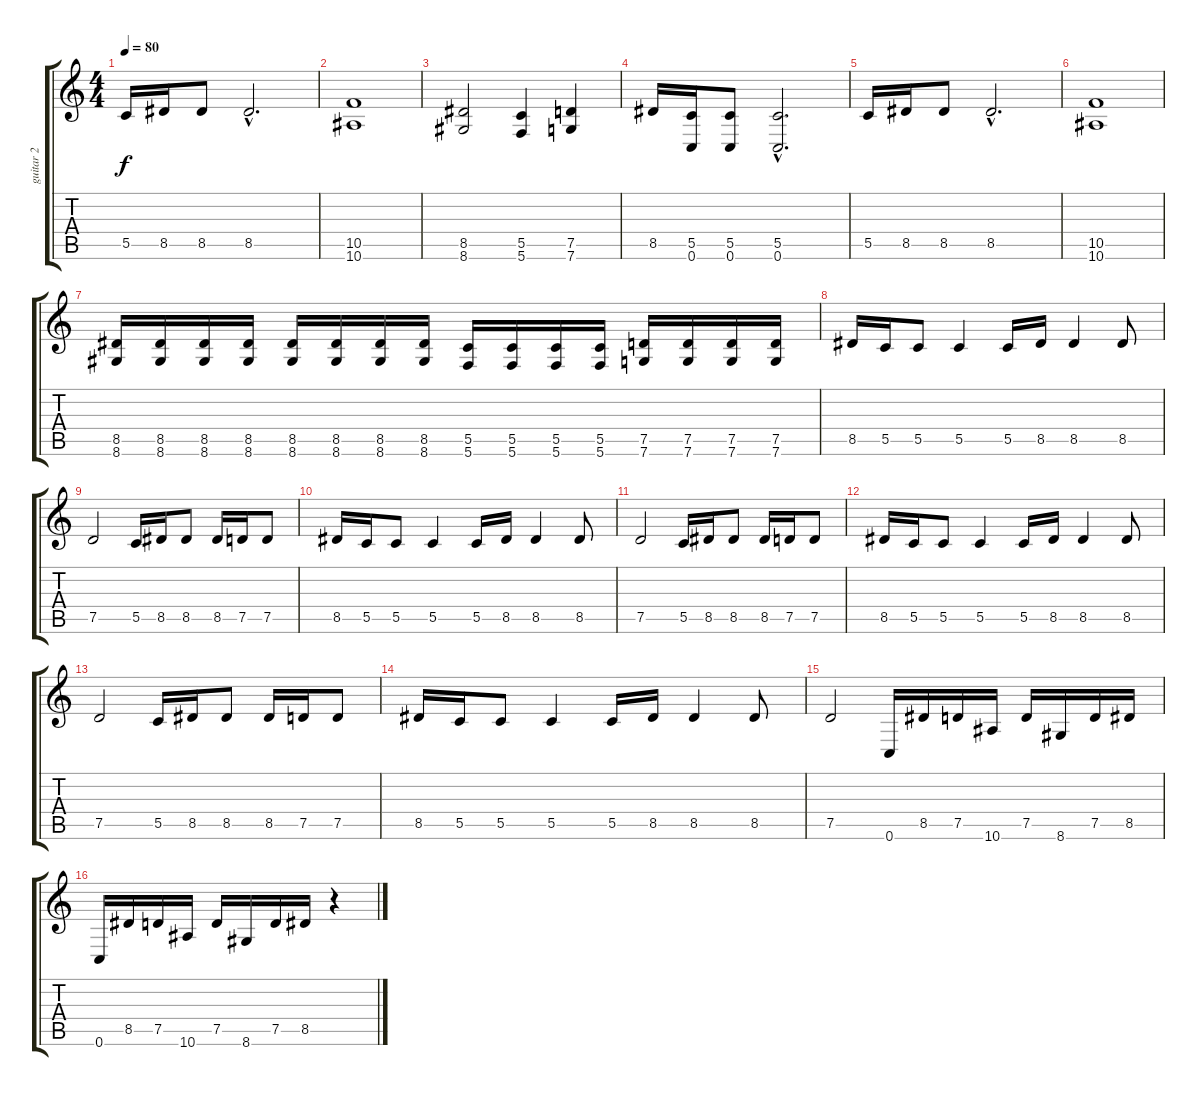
\track ("guitar 2" "guitar 2") {instrument overdrivenguitar}
\staff {score tabs}
\tuning (D4 A3 F3 C3 G2 C2) {hide}
\ts (4 4)
\tempo 80
\clef g2
\ks c
5.5.16{dy f} 8.5.16 8.5.8 8.5{hac}.2{d} |
(10.5 10.6).1 |
(8.5 8.6).2 (5.5 5.6).4 (7.5 7.6).4 |
8.5.16 (5.5 0.6).16 (5.5 0.6).8 (5.5{hac} 0.6{hac}).2{d} |
5.5.16 8.5.16 8.5.8 8.5{hac}.2{d} |
(10.5 10.6).1 |
(8.5 8.6).16 (8.5 8.6).16 (8.5 8.6).16 (8.5 8.6).16 (8.5 8.6).16 (8.5 8.6).16 (8.5 8.6).16 (8.5 8.6).16 (5.5 5.6).16 (5.5 5.6).16 (5.5 5.6).16 (5.5 5.6).16 (7.5 7.6).16 (7.5 7.6).16 (7.5 7.6).16 (7.5 7.6).16 |
8.5.16 5.5.16 5.5.8 5.5.4 5.5.16 8.5.16 8.5.4 8.5.8 |
7.5.2 5.5.16 8.5.16 8.5.8 8.5.16 7.5.16 7.5.8 |
8.5.16 5.5.16 5.5.8 5.5.4 5.5.16 8.5.16 8.5.4 8.5.8 |
7.5.2 5.5.16 8.5.16 8.5.8 8.5.16 7.5.16 7.5.8 |
8.5.16 5.5.16 5.5.8 5.5.4 5.5.16 8.5.16 8.5.4 8.5.8 |
7.5.2 5.5.16 8.5.16 8.5.8 8.5.16 7.5.16 7.5.8 |
8.5.16 5.5.16 5.5.8 5.5.4 5.5.16 8.5.16 8.5.4 8.5.8 |
7.5.2 0.6.16 8.5.16 7.5.16 10.6.16 7.5.16 8.6.16 7.5.16 8.5.16 |
0.6.16 8.5.16 7.5.16 10.6.16 7.5.16 8.6.16 7.5.16 8.5.16 r.4
